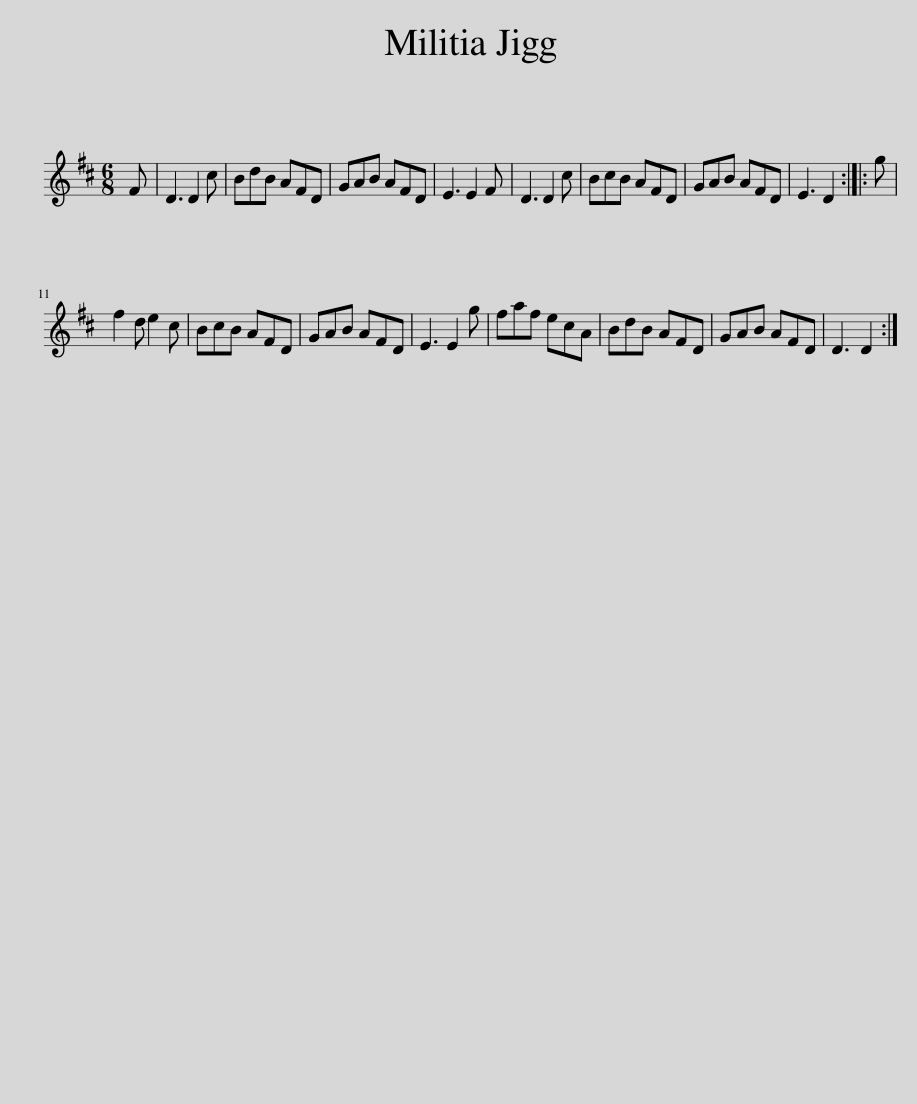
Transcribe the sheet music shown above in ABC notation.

X:1
L:1/8
M:6/8
I:linebreak $
K:D
V:1 treble
V:1
 F | D3 D2 c | BdB AFD | GAB AFD | E3 E2 F | %5
 D3 D2 c | BcB AFD | GAB AFD | E3 D2 :: g |$ %10
 f2 d e2 c | BcB AFD | GAB AFD | E3 E2 g | faf ecA | %15
 BdB AFD | GAB AFD | D3 D2 :| %18
